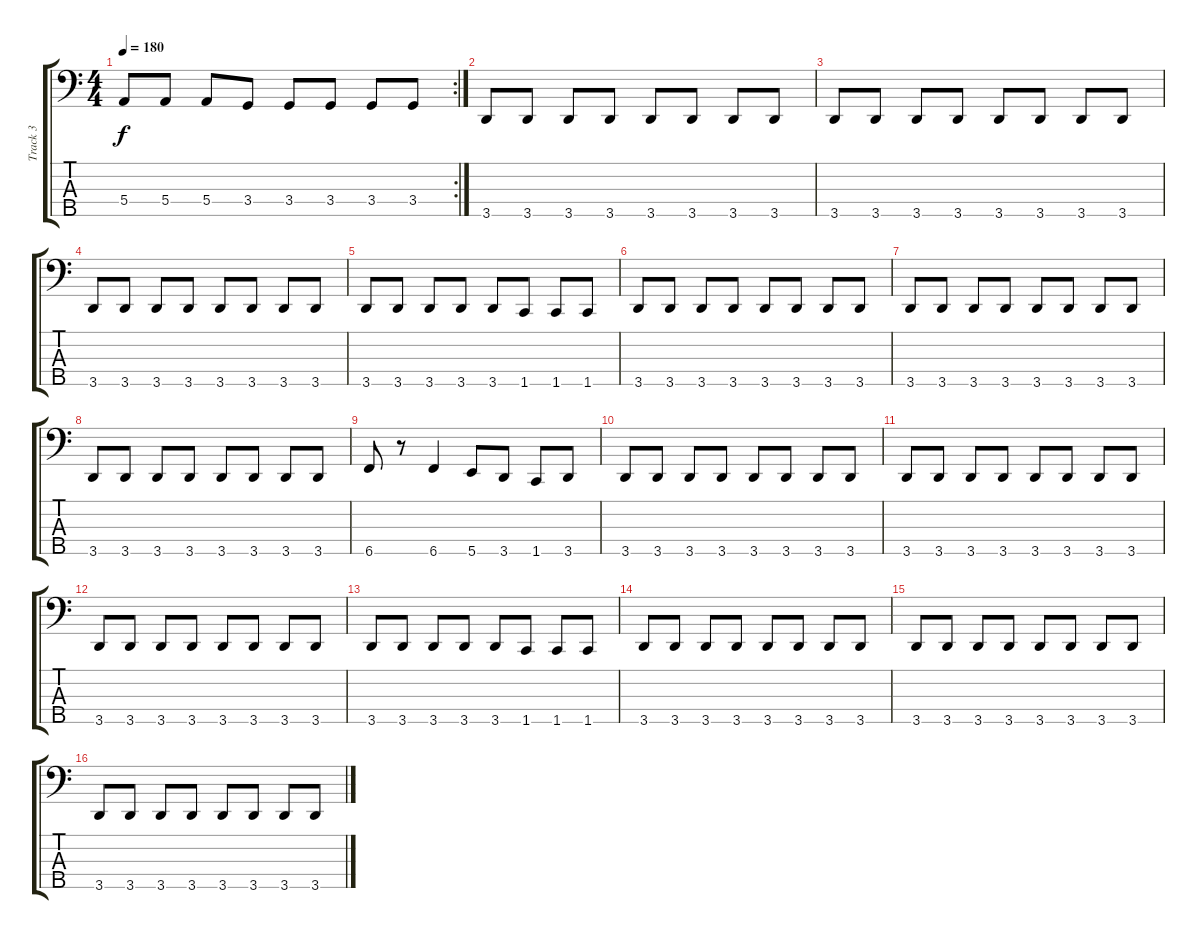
\track ("Track 3" "Track 3") {instrument electricbassfinger}
\staff {score tabs}
\tuning (G2 D2 A1 E1 B0) {hide}
\rc 2
\ts (4 4)
\tempo 180
\clef f4
\ks c
5.4{t}.8{dy f} 5.4.8 5.4.8 3.4.8 3.4.8 3.4.8 3.4.8 3.4.8 |
3.5.8 3.5.8 3.5.8 3.5.8 3.5.8 3.5.8 3.5.8 3.5.8 |
3.5.8 3.5.8 3.5.8 3.5.8 3.5.8 3.5.8 3.5.8 3.5.8 |
3.5.8 3.5.8 3.5.8 3.5.8 3.5.8 3.5.8 3.5.8 3.5.8 |
3.5.8 3.5.8 3.5.8 3.5.8 3.5.8 1.5.8 1.5.8 1.5.8 |
3.5.8 3.5.8 3.5.8 3.5.8 3.5.8 3.5.8 3.5.8 3.5.8 |
3.5.8 3.5.8 3.5.8 3.5.8 3.5.8 3.5.8 3.5.8 3.5.8 |
3.5.8 3.5.8 3.5.8 3.5.8 3.5.8 3.5.8 3.5.8 3.5.8 |
6.5.8 r.8 6.5.4 5.5.8 3.5.8 1.5.8 3.5.8 |
3.5.8 3.5.8 3.5.8 3.5.8 3.5.8 3.5.8 3.5.8 3.5.8 |
3.5.8 3.5.8 3.5.8 3.5.8 3.5.8 3.5.8 3.5.8 3.5.8 |
3.5.8 3.5.8 3.5.8 3.5.8 3.5.8 3.5.8 3.5.8 3.5.8 |
3.5.8 3.5.8 3.5.8 3.5.8 3.5.8 1.5.8 1.5.8 1.5.8 |
3.5.8 3.5.8 3.5.8 3.5.8 3.5.8 3.5.8 3.5.8 3.5.8 |
3.5.8 3.5.8 3.5.8 3.5.8 3.5.8 3.5.8 3.5.8 3.5.8 |
3.5.8 3.5.8 3.5.8 3.5.8 3.5.8 3.5.8 3.5.8 3.5.8
